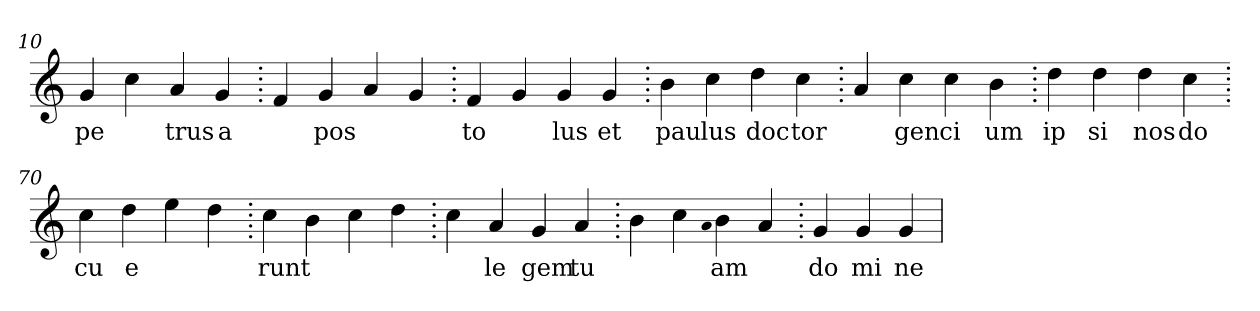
**kern	**text
*part1	*part1
*staff1	*staff1
*clefG2	*
=10.	=10.
4g	pe
4cc	.
4a	trus
4g	a
=20.	=20.
4f	.
4g	pos
4a	.
4g	.
=30.	=30.
4f	to
4g	.
4g	lus
4g	et
=40.	=40.
4b	pau
4cc	lus
4dd	doc
4cc	tor
=50.	=50.
4a	.
4cc	gen
4cc	ci
4b	um
=60.	=60.
4dd	ip
4dd	si
4dd	nos
4cc	do
=70.	=70.
4cc	cu
4dd	e
4ee	.
4dd	.
=80.	=80.
4cc	runt
4b	.
4cc	.
4dd	.
=90.	=90.
4cc	.
4a	le
4g	gem
4a	tu
=100.	=100.
4b	.
4cc	.
qqa	.
4b	am
4a	.
=110.	=110.
4g	do
4g	mi
4g	ne
=	=
*-	*-
